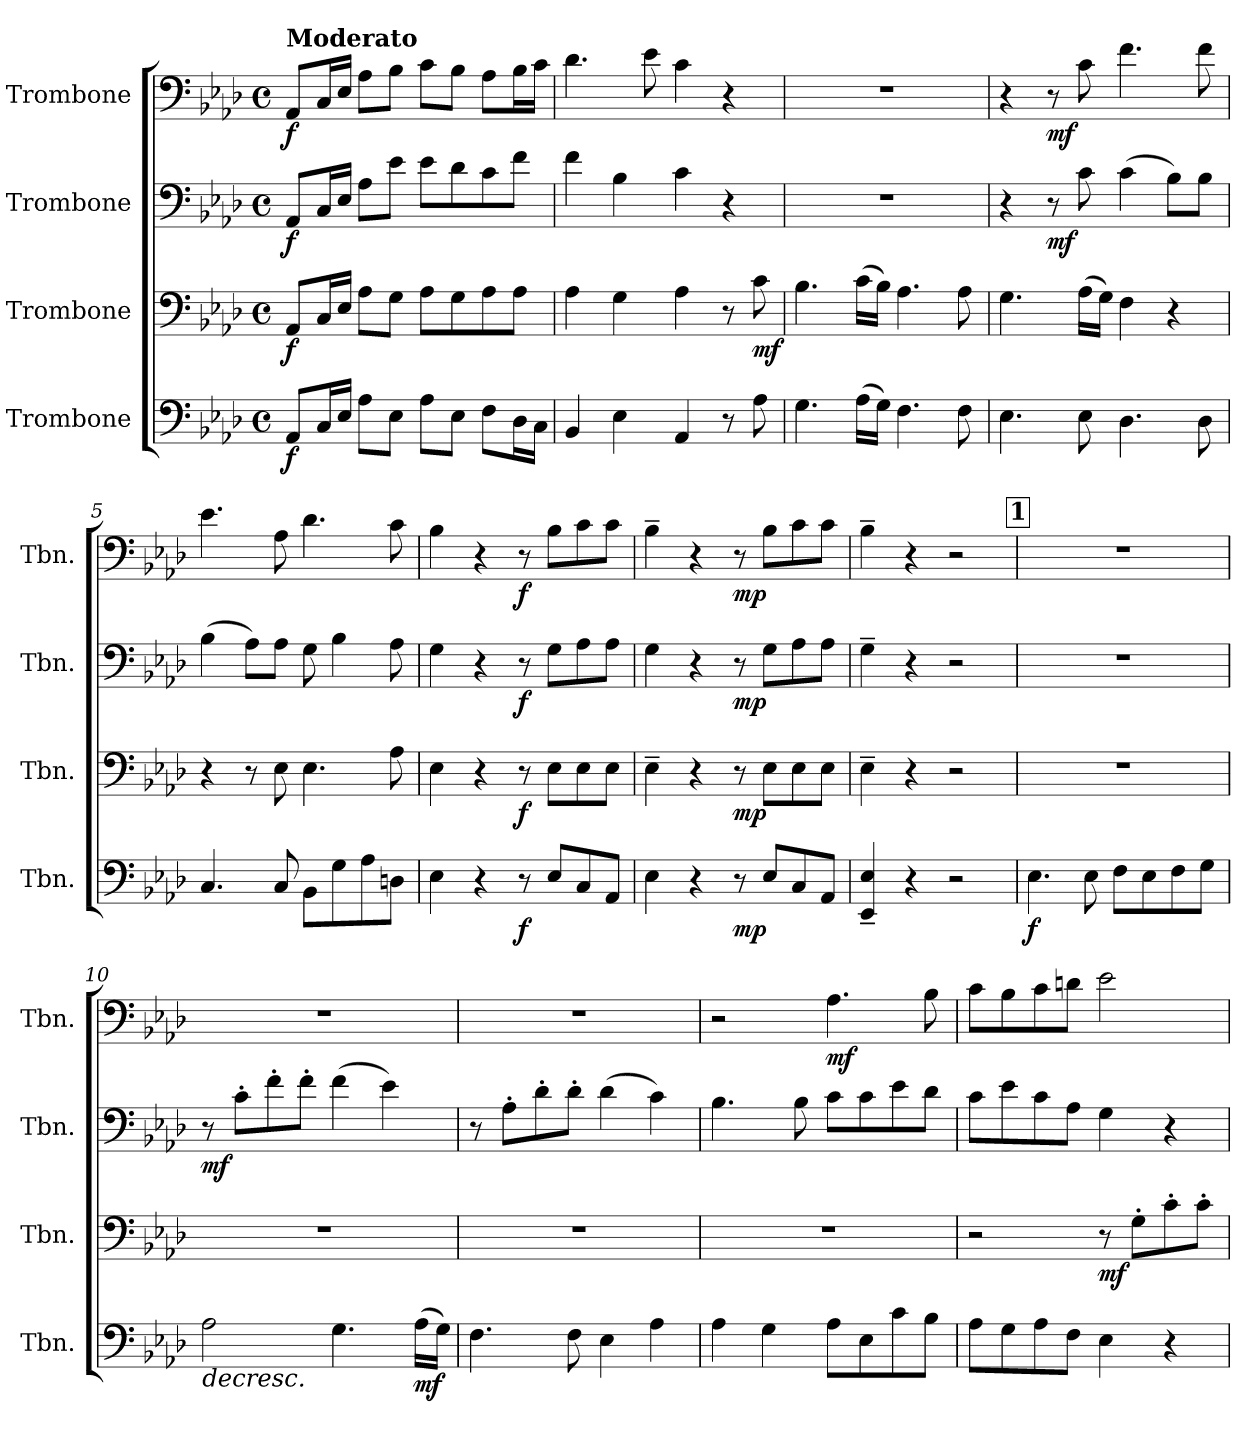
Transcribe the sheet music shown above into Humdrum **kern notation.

**kern	**dynam	**kern	**dynam	**kern	**dynam	**kern	**dynam
*part4	*part4	*part3	*part3	*part2	*part2	*part1	*part1
*staff4	*staff4	*staff3	*staff3	*staff2	*staff2	*staff1	*staff1
*I"Trombone	*	*I"Trombone	*	*I"Trombone	*	*I"Trombone	*
*I'Tbn.	*	*I'Tbn.	*	*I'Tbn.	*	*I'Tbn.	*
*clefF4	*	*clefF4	*	*clefF4	*	*clefF4	*
*k[b-e-a-d-]	*	*k[b-e-a-d-]	*	*k[b-e-a-d-]	*	*k[b-e-a-d-]	*
*M4/4	*	*M4/4	*	*M4/4	*	*M4/4	*
*met(c)	*	*met(c)	*	*met(c)	*	*met(c)	*
=1	=1	=1	=1	=1	=1	=1	=1
!	!	!	!	!	!	!LO:TX:a:B:t=Moderato	!
!	!LO:DY:b	!	!LO:DY:b	!	!LO:DY:b	!	!LO:DY:b
8AA-/L	f	8AA-/L	f	8AA-/L	f	8AA-/L	f
16C/L	.	16C/L	.	16C/L	.	16C/L	.
16E-/JJ	.	16E-/JJ	.	16E-/JJ	.	16E-/JJ	.
8A-\L	.	8A-\L	.	8A-\L	.	8A-\L	.
8E-\J	.	8G\J	.	8e-\J	.	8B-\J	.
8A-\L	.	8A-\L	.	8e-\L	.	8c\L	.
8E-\J	.	8G\	.	8d-\	.	8B-\J	.
8F\L	.	8A-\	.	8c\	.	8A-\L	.
16D-\L	.	8A-\J	.	8f\J	.	16B-\L	.
16C\JJ	.	.	.	.	.	16c\JJ	.
=2	=2	=2	=2	=2	=2	=2	=2
4BB-/	.	4A-\	.	4f\	.	4.d-\	.
4E-\	.	4G\	.	4B-\	.	.	.
.	.	.	.	.	.	8e-\	.
4AA-/	.	4A-\	.	4c\	.	4c\	.
8r	.	8r	.	4r	.	4r	.
!	!	!	!LO:DY:b	!	!	!	!
8A-\	.	8c\	mf	.	.	.	.
=3	=3	=3	=3	=3	=3	=3	=3
4.G\	.	4.B-\	.	1r	.	1r	.
(>16A-\LL	.	(>16c\LL	.	.	.	.	.
16G\JJ)	.	16B-\JJ)	.	.	.	.	.
4.F\	.	4.A-\	.	.	.	.	.
8F\	.	8A-\	.	.	.	.	.
=4	=4	=4	=4	=4	=4	=4	=4
4.E-\	.	4.G\	.	4r	.	4r	.
!	!	!	!	!	!LO:DY:b	!	!LO:DY:b
.	.	.	.	8r	mf	8r	mf
8E-\	.	(>16A-\LL	.	8c\	.	8c\	.
.	.	16G\JJ)	.	.	.	.	.
4.D-\	.	4F\	.	(>4c\	.	4.f\	.
.	.	4r	.	8B-\L)	.	.	.
8D-\	.	.	.	8B-\J	.	8f\	.
=5	=5	=5	=5	=5	=5	=5	=5
4.C/	.	4r	.	(>4B-\	.	4.e-\	.
.	.	8r	.	8A-\L)	.	.	.
8C/	.	8E-\	.	8A-\J	.	8A-\	.
8BB-\L	.	4.E-\	.	8G\	.	4.d-\	.
8G\	.	.	.	4B-\	.	.	.
8A-\	.	.	.	.	.	.	.
8Dn\J	.	8A-\	.	8A-\	.	8c\	.
!!LO:LB:g=z
=6	=6	=6	=6	=6	=6	=6	=6
4E-\	.	4E-\	.	4G\	.	4B-\	.
4r	.	4r	.	4r	.	4r	.
!	!LO:DY:b	!	!LO:DY:b	!	!LO:DY:b	!	!LO:DY:b
8r	f	8r	f	8r	f	8r	f
8E-/L	.	8E-\L	.	8G\L	.	8B-\L	.
8C/	.	8E-\	.	8A-\	.	8c\	.
8AA-/J	.	8E-\J	.	8A-\J	.	8c\J	.
=7	=7	=7	=7	=7	=7	=7	=7
4E-\	.	4E-~\	.	4G\	.	4B-~\	.
4r	.	4r	.	4r	.	4r	.
!	!LO:DY:b	!	!LO:DY:b	!	!LO:DY:b	!	!LO:DY:b
8r	mp	8r	mp	8r	mp	8r	mp
8E-/L	.	8E-\L	.	8G\L	.	8B-\L	.
8C/	.	8E-\	.	8A-\	.	8c\	.
8AA-/J	.	8E-\J	.	8A-\J	.	8c\J	.
=8	=8	=8	=8	=8	=8	=8	=8
4EE-/~ 4E-/~	.	4E-~\	.	4G~\	.	4B-~\	.
4r	.	4r	.	4r	.	4r	.
2r	.	2r	.	2r	.	2r	.
!!LO:REH:place=s1:a:B:fs=14:t=1
=9	=9	=9	=9	=9	=9	=9	=9
!	!LO:DY:b	!	!	!	!	!	!
4.E-\	f	1r	.	1r	.	1r	.
8E-\	.	.	.	.	.	.	.
8F\L	.	.	.	.	.	.	.
8E-\	.	.	.	.	.	.	.
8F\	.	.	.	.	.	.	.
8G\J	.	.	.	.	.	.	.
=10	=10	=10	=10	=10	=10	=10	=10
!	!LO:HP:b	!	!	!	!LO:DY:b	!	!
2A-\	>	1r	.	8r	mf	1r	.
.	.	.	.	8c'\L	.	.	.
.	.	.	.	8f'\	.	.	.
.	.	.	.	8f'\J	.	.	.
4.G\	.	.	.	(>4f\	.	.	.
.	.	.	.	4e-\)	.	.	.
!	!LO:DY:b	!	!	!	!	!	!
(>16A-\LL	mf	.	.	.	.	.	.
16G\JJ)	.	.	.	.	.	.	.
.	]	.	.	.	.	.	.
=11	=11	=11	=11	=11	=11	=11	=11
4.F\	.	1r	.	8r	.	1r	.
.	.	.	.	8A-'\L	.	.	.
.	.	.	.	8d-'\	.	.	.
8F\	.	.	.	8d-'\J	.	.	.
4E-\	.	.	.	(>4d-\	.	.	.
4A-\	.	.	.	4c\)	.	.	.
!!LO:PB:g=z
=12	=12	=12	=12	=12	=12	=12	=12
4A-\	.	1r	.	4.B-\	.	2r	.
4G\	.	.	.	.	.	.	.
.	.	.	.	8B-\	.	.	.
!	!	!	!	!	!	!	!LO:DY:b
8A-\L	.	.	.	8c\L	.	4.A-\	mf
8E-\	.	.	.	8c\	.	.	.
8c\	.	.	.	8e-\	.	.	.
8B-\J	.	.	.	8d-\J	.	8B-\	.
=13	=13	=13	=13	=13	=13	=13	=13
8A-\L	.	2r	.	8c\L	.	8c\L	.
8G\	.	.	.	8e-\	.	8B-\	.
8A-\	.	.	.	8c\	.	8c\	.
8F\J	.	.	.	8A-\J	.	8dn\J	.
!	!	!	!LO:DY:b	!	!	!	!
4E-\	.	8r	mf	4G\	.	2e-\	.
.	.	8G'\L	.	.	.	.	.
4r	.	8c'\	.	4r	.	.	.
.	.	8c'\J	.	.	.	.	.
=	=	=	=	=	=	=	=
*-	*-	*-	*-	*-	*-	*-	*-
